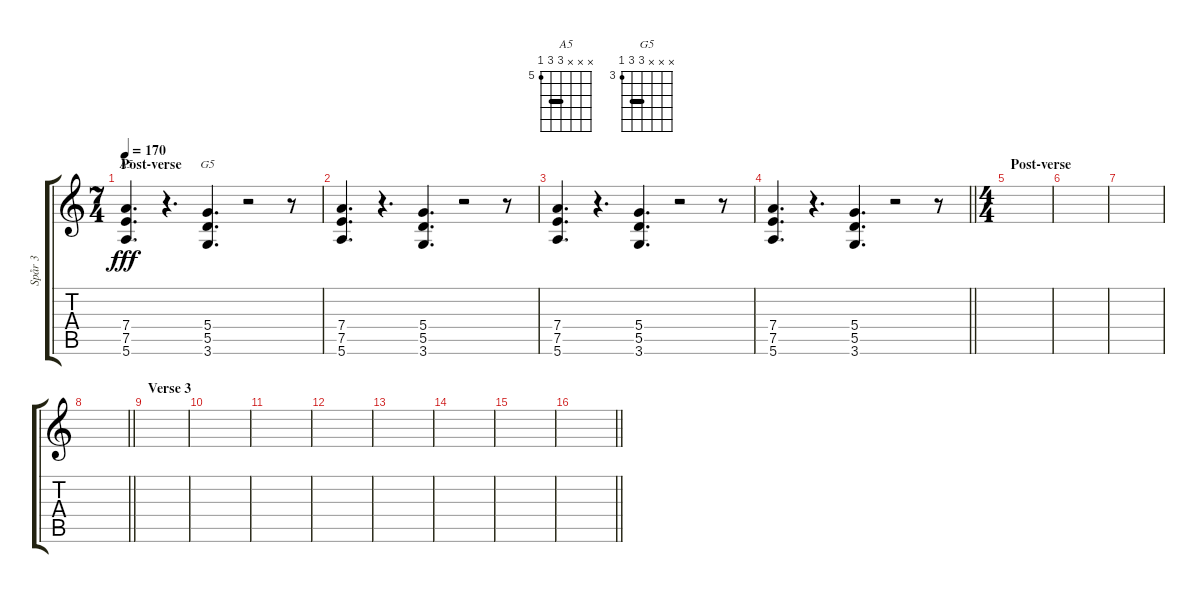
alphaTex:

\track ("Spår 3" "Spår 3") {instrument overdrivenguitar}
\staff {score tabs}
\tuning (E4 B3 G3 D3 A2 E2) {hide}
\chord ("A5" x x x 7 7 5) {firstfret 5 barre 7}
\chord ("G5" x x x 5 5 3) {firstfret 3 barre 5}
\ts (7 4)
\section ("" "Post-verse")
\tempo 170
\clef g2
\ks c
(7.4 7.5 5.6).4{d ch "A5" dy fff} r.4{d} (5.4 5.5 3.6).4{d ch "G5"} r.2 r.8 |
(7.4 7.5 5.6).4{d} r.4{d} (5.4 5.5 3.6).4{d} r.2 r.8 |
(7.4 7.5 5.6).4{d} r.4{d} (5.4 5.5 3.6).4{d} r.2 r.8 |
\barLineRight lightlight
(7.4 7.5 5.6).4{d} r.4{d} (5.4 5.5 3.6).4{d} r.2 r.8 |
\ts (4 4)
\section ("" "Post-verse")
|
|
|
\barLineRight lightlight
|
\section ("" "Verse 3")
|
|
|
|
|
|
|
\barLineRight lightlight
